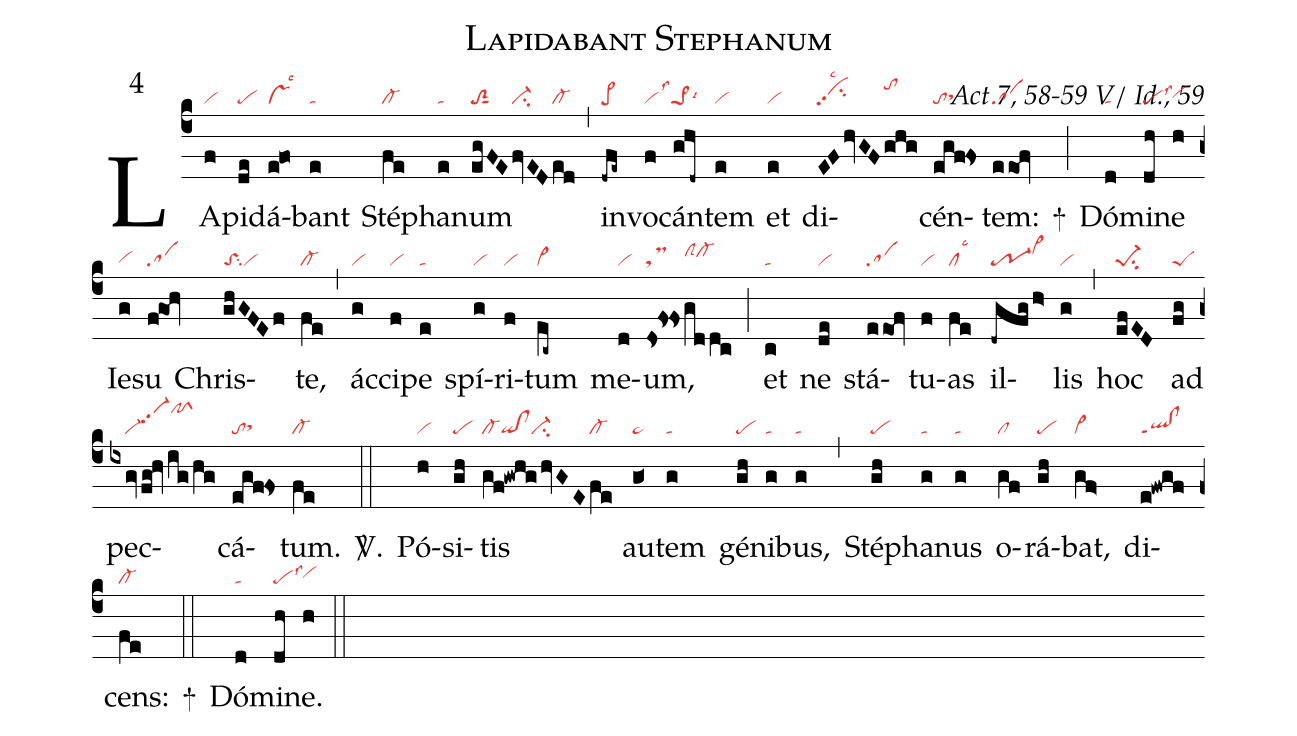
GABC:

name: Lapidabant Stephanum;
commentary: Act 7, 58-59 V/ Id., 59;
mode: 4;
nabc-lines: 1;
%%
(c4)
LA(f|vi)pi(de|pe)dá(e!fo|vslsc3)bant(e|ta) Sté(fe|cl-)pha(e|ta)num(egFE|toS2sut1|fvED|ci-|ed|cl-) (,)
in(-dfe~|pe>)vo(f|vi)cán(ghd~|```pe>1lss1lsi6)tem(e|vi) et(e|vi) di(EFhvGF|vihipp2su2lsc2|ghg|tohk)cén(egf!fs|tosthh)tem:(eeOf|sa) +(;)
Dó(d|ta)mi(dh|pelss3)ne(h|vihh) Ie(g|vihg)su(fgOh|sa) Chris(ghGFEf|toSsu2vi)te,(fe|cl-) (,)
ác(g|vi)ci(f|vi)pe(e|ta) spí(g|vi)ri(f|vi)tum(ec~|vi>) me(d|vi)um,(ds!fs!fs|tsM|gddc|clShicl-hi) (;)
et(c|ta) ne(de|vi) stá(eeOf|sa)tu(f|vi)as(fe|cllsc3) il(-dgfg/h>|tr-1vi>hj)lis(g|vi) (,)
hoc(efED|pe-1su2) ad(fg|peS) pec(ixgv/fg!hv/ig/hg|////vi-vi-hjpp2pfShm)cá(egf!fs|tosthh)tum.(fe|cl-) <sp>V/</sp>.(::)
Pó(h|vi)si(gh|pe)tis(gf!gwhg/hvGE|cl-qi!clci-|fe|cl-) au(g<|ta>)tem(g|ta) gé(gh|pe)ni(g|ta)bus,(g|ta) (,)
Sté(gh|pe)pha(g|ta)nus(g|ta) o(gf|cl)rá(gh|pe)bat,(gf>|vi>) di(e!fwgf|ql!clppt1)cens:(fe|cl-) +(::)
Dó(d|ta)mi(dh|pelss3)ne.(h|vihh) (::)
